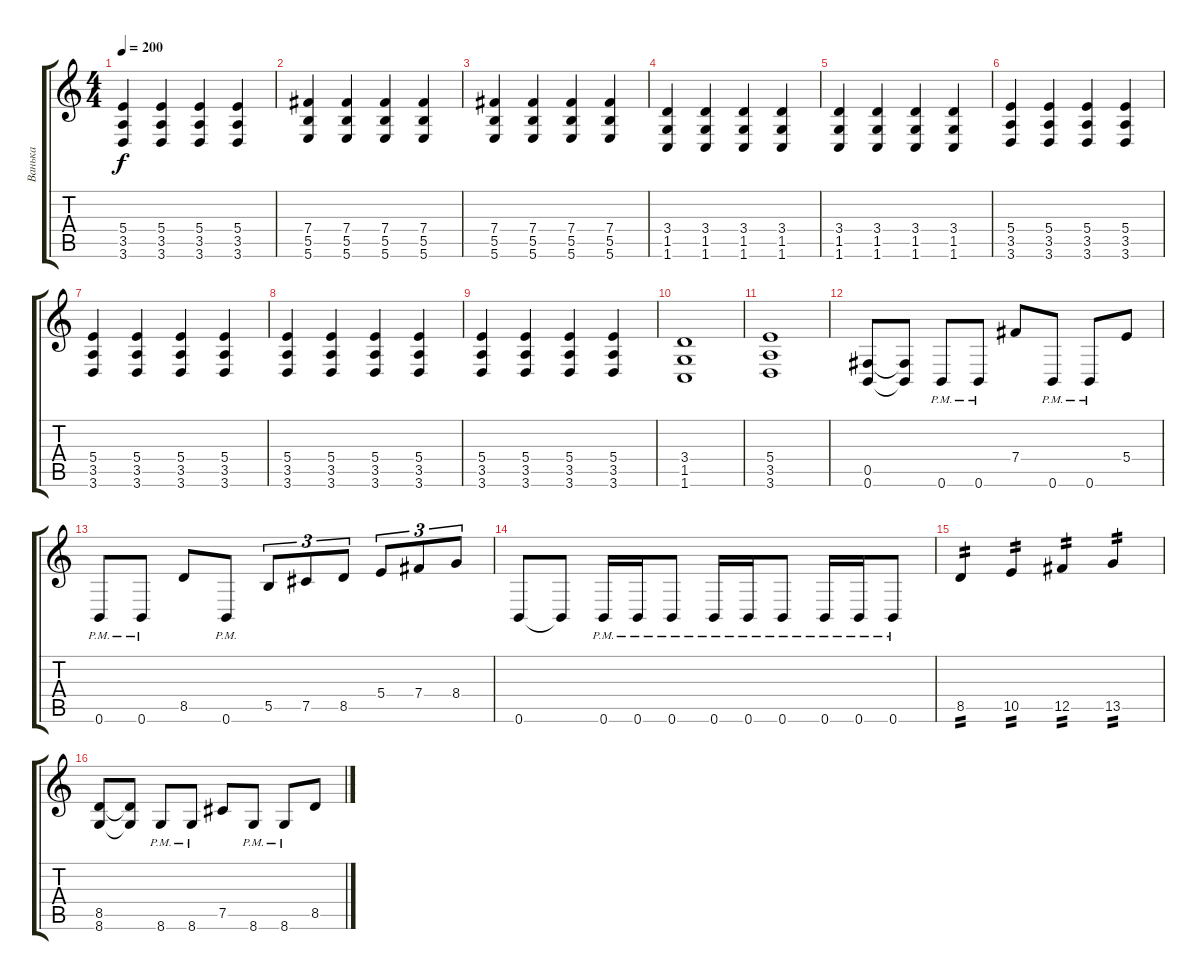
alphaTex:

\track ("Ванька" "Ванька") {instrument distortionguitar}
\staff {score tabs}
\tuning (Db4 Ab3 E3 B2 Gb2 B1) {hide}
\ts (4 4)
\tempo 200
\clef g2
\ks c
(5.4 3.5 3.6).4{dy f} (5.4 3.5 3.6).4 (5.4 3.5 3.6).4 (5.4 3.5 3.6).4 |
(7.4 5.5 5.6).4 (7.4 5.5 5.6).4 (7.4 5.5 5.6).4 (7.4 5.5 5.6).4 |
(7.4 5.5 5.6).4 (7.4 5.5 5.6).4 (7.4 5.5 5.6).4 (7.4 5.5 5.6).4 |
(3.4 1.5 1.6).4 (3.4 1.5 1.6).4 (3.4 1.5 1.6).4 (3.4 1.5 1.6).4 |
(3.4 1.5 1.6).4 (3.4 1.5 1.6).4 (3.4 1.5 1.6).4 (3.4 1.5 1.6).4 |
(5.4 3.5 3.6).4 (5.4 3.5 3.6).4 (5.4 3.5 3.6).4 (5.4 3.5 3.6).4 |
(5.4 3.5 3.6).4 (5.4 3.5 3.6).4 (5.4 3.5 3.6).4 (5.4 3.5 3.6).4 |
(5.4 3.5 3.6).4 (5.4 3.5 3.6).4 (5.4 3.5 3.6).4 (5.4 3.5 3.6).4 |
(5.4 3.5 3.6).4 (5.4 3.5 3.6).4 (5.4 3.5 3.6).4 (5.4 3.5 3.6).4 |
(3.4 1.5 1.6).1 |
(5.4 3.5 3.6).1 |
(0.5 0.6).8 (0.5{t} 0.6{t}).8 0.6{pm}.8 0.6{pm}.8 7.4.8 0.6{pm}.8 0.6{pm}.8 5.4.8 |
0.6{pm}.8 0.6{pm}.8 8.5.8 0.6{pm}.8 5.5.8{tu (3 2)} 7.5.8{tu (3 2)} 8.5.8{tu (3 2)} 5.4.8{tu (3 2)} 7.4.8{tu (3 2)} 8.4.8{tu (3 2)} |
0.6.8 0.6{t}.8 0.6{pm}.16 0.6{pm}.16 0.6{pm}.8 0.6{pm}.16 0.6{pm}.16 0.6{pm}.8 0.6{pm}.16 0.6{pm}.16 0.6{pm}.8 |
8.5.4{tp 2} 10.5.4{tp 2} 12.5.4{tp 2} 13.5.4{tp 2} |
(8.5 8.6).8 (8.5{t} 8.6{t}).8 8.6{pm}.8 8.6{pm}.8 7.5.8 8.6{pm}.8 8.6{pm}.8 8.5.8
